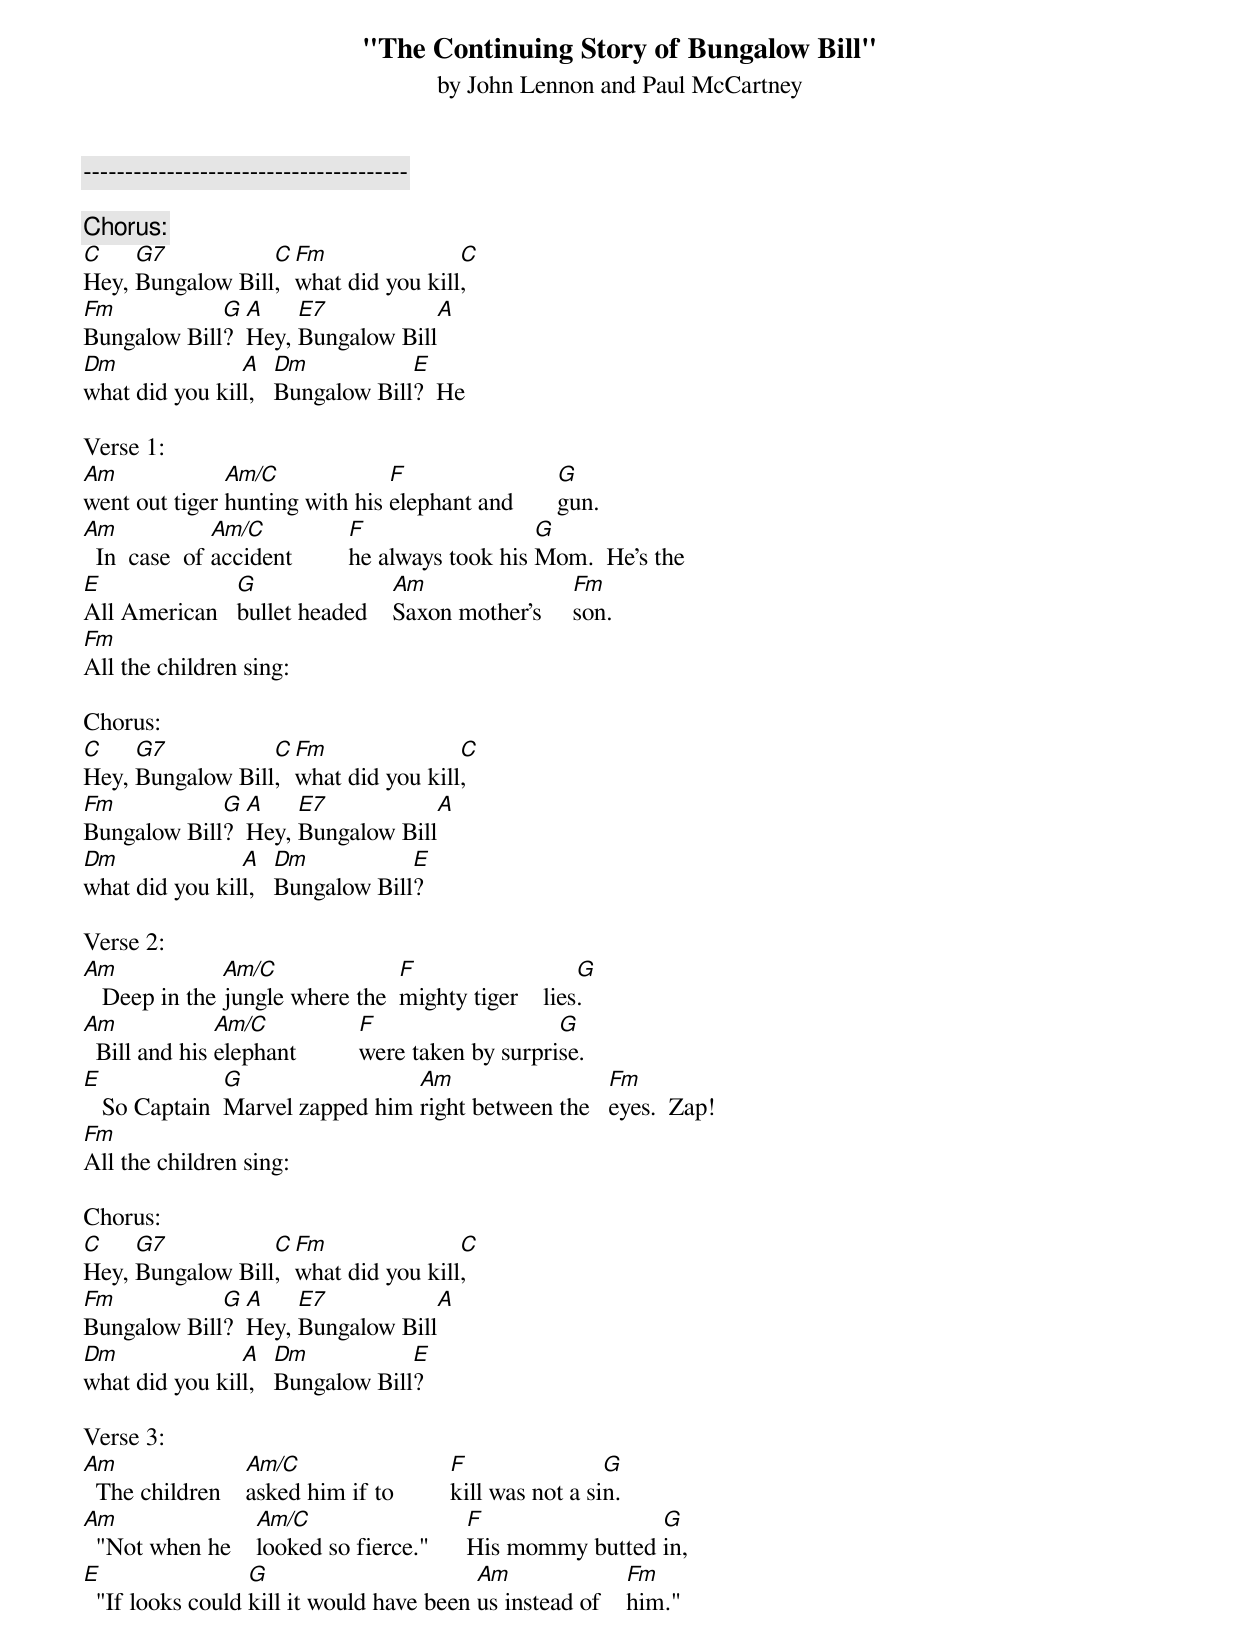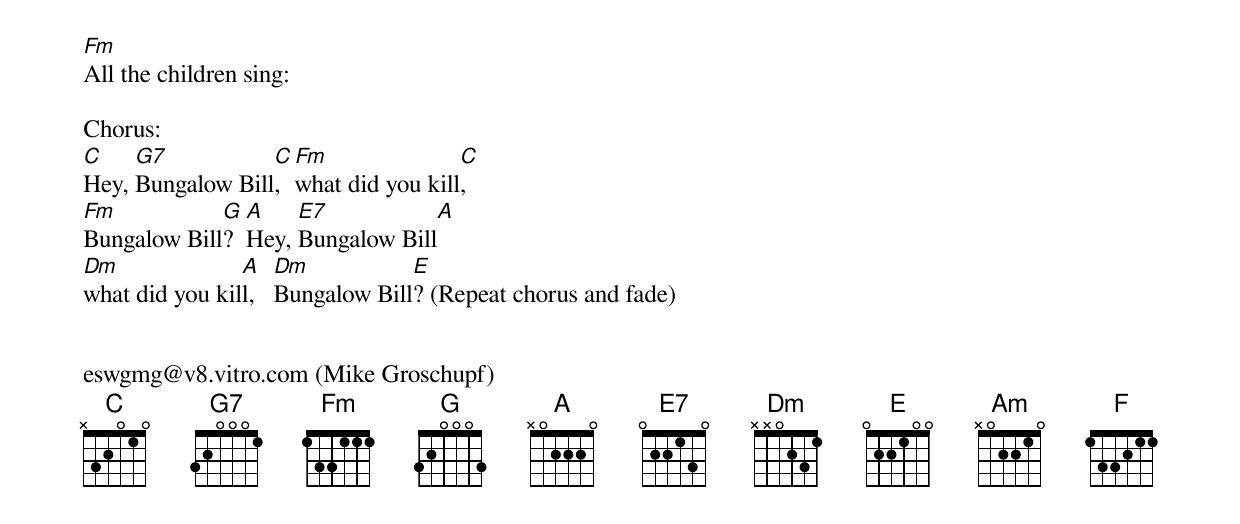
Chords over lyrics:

"The Continuing Story of Bungalow Bill"
 by John Lennon and Paul McCartney
---------------------------------------

Chorus:
C    G7           C  Fm               C
Hey, Bungalow Bill,  what did you kill,
Fm           G  A    E7           A
Bungalow Bill?  Hey, Bungalow Bill
Dm              A    Dm           E
what did you kill,   Bungalow Bill?  He

Verse 1:
Am             Am/C             F                  G
went out tiger hunting with his elephant and       gun.
Am             Am/C             F                  G
  In  case  of accident         he always took his Mom.  He's the
E              G                Am                 Fm
All American   bullet headed    Saxon mother's     son.
Fm
All the children sing:

Chorus:
C    G7           C  Fm               C
Hey, Bungalow Bill,  what did you kill,
Fm           G  A    E7           A
Bungalow Bill?  Hey, Bungalow Bill
Dm              A    Dm           E
what did you kill,   Bungalow Bill?

Verse 2:
Am             Am/C              F                   G
   Deep in the jungle where the  mighty tiger    lies.
Am             Am/C              F                   G
  Bill and his elephant          were taken by surprise.
E              G                 Am                  Fm
   So Captain  Marvel zapped him right between the   eyes.  Zap!
Fm
All the children sing:

Chorus:
C    G7           C  Fm               C
Hey, Bungalow Bill,  what did you kill,
Fm           G  A    E7           A
Bungalow Bill?  Hey, Bungalow Bill
Dm              A    Dm           E
what did you kill,   Bungalow Bill?

Verse 3:
Am                Am/C                    F                G
  The children    asked him if to         kill was not a sin.
Am                Am/C                    F                G
  "Not when he    looked so fierce."      His mommy butted in,
E                 G                       Am               Fm
  "If looks could kill it would have been us instead of    him."
Fm
All the children sing:

Chorus:
C    G7           C  Fm               C
Hey, Bungalow Bill,  what did you kill,
Fm           G  A    E7           A
Bungalow Bill?  Hey, Bungalow Bill
Dm              A    Dm           E
what did you kill,   Bungalow Bill? (Repeat chorus and fade)


eswgmg@v8.vitro.com (Mike Groschupf)
